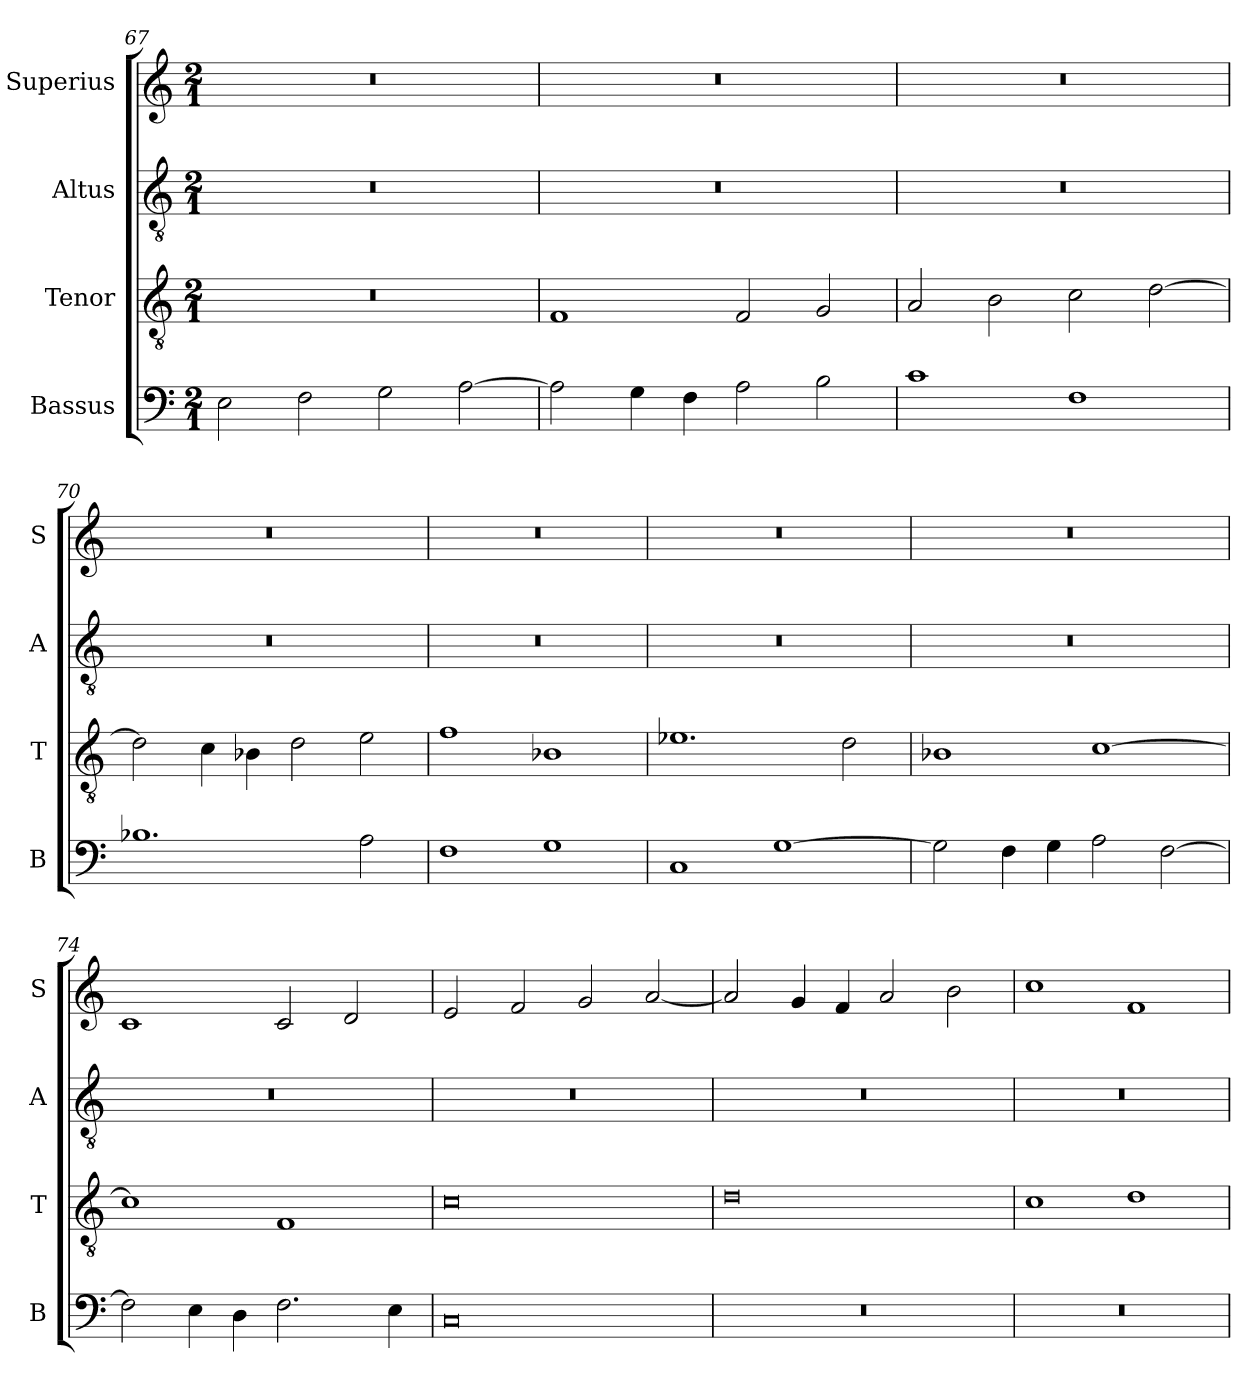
**kern	**kern	**kern	**kern
*part4	*part3	*part2	*part1
*staff4	*staff3	*staff2	*staff1
*I"Bassus	*I"Tenor	*I"Altus	*I"Superius
*I'B	*I'T	*I'A	*I'S
*clefF4	*clefGv2	*clefGv2	*clefG2
*k[]	*k[]	*k[]	*k[]
*M2/1	*M2/1	*M2/1	*M2/1
=67	=67	=67	=67
2E\	0r	0r	0r
2F\	.	.	.
2G\	.	.	.
[2A\	.	.	.
=68	=68	=68	=68
2A\]	1F	0r	0r
4G\	.	.	.
4F\	.	.	.
2A\	2F/	.	.
2B\	2G/	.	.
=69	=69	=69	=69
1c	2A/	0r	0r
.	2B\	.	.
1F	2c\	.	.
.	[2d\	.	.
=70	=70	=70	=70
1.B-X	2d\]	0r	0r
.	4c\	.	.
.	4B-X\	.	.
.	2d\	.	.
2A\	2e\	.	.
=71	=71	=71	=71
1F	1f	0r	0r
1G	1B-X	.	.
=72	=72	=72	=72
1C	1.e-X	0r	0r
[1G	.	.	.
.	2d\	.	.
=73	=73	=73	=73
2G\]	1B-X	0r	0r
4F\	.	.	.
4G\	.	.	.
2A\	[1c	.	.
[2F\	.	.	.
=74	=74	=74	=74
2F\]	1c]	0r	1c
4E\	.	.	.
4D\	.	.	.
2.F\	1F	.	2c/
.	.	.	2d/
4E\	.	.	.
=75	=75	=75	=75
0C	0c	0r	2e/
.	.	.	2f/
.	.	.	2g/
.	.	.	[2a/
=76	=76	=76	=76
0r	0d	0r	2a/]
.	.	.	4g/
.	.	.	4f/
.	.	.	2a/
.	.	.	2b\
=77	=77	=77	=77
0r	1c	0r	1cc
.	1d	.	1f
=	=	=	=
*-	*-	*-	*-
